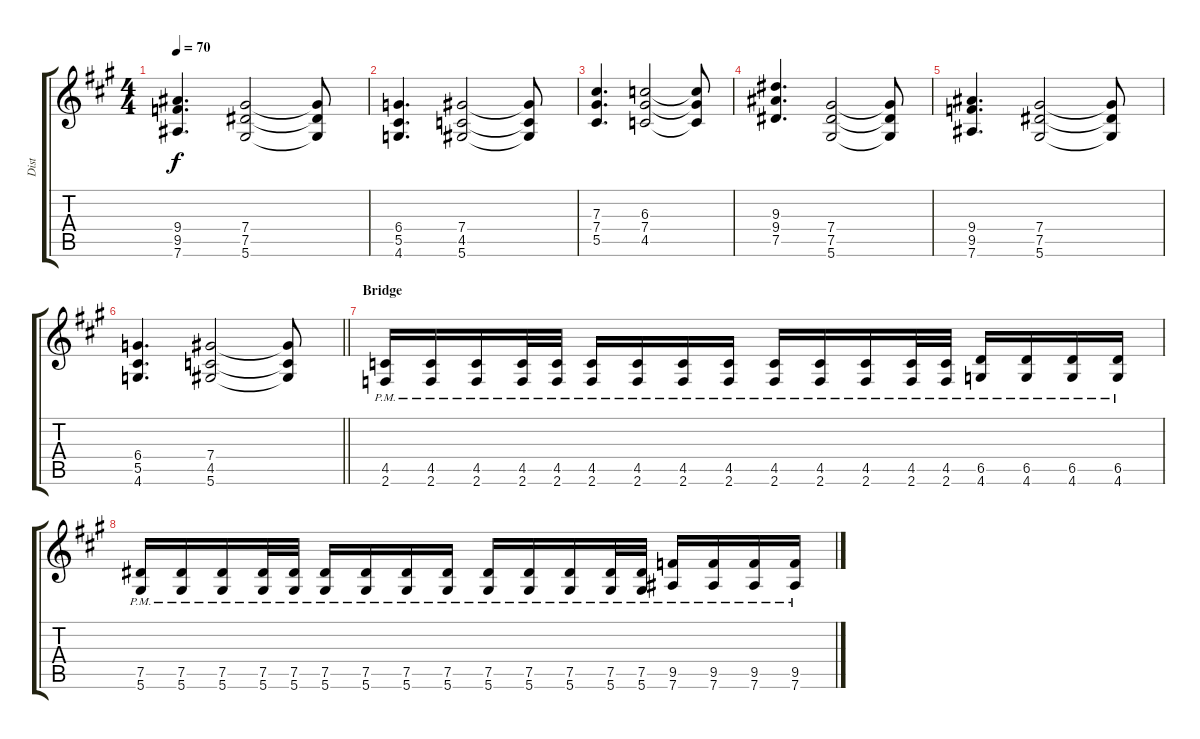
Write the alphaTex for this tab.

\track ("Dist" "Dist") {instrument overdrivenguitar}
\staff {score tabs}
\tuning (Eb4 Bb3 Gb3 Db3 Ab2 Eb2) {hide}
\ts (4 4)
\tempo 70
\clef g2
\ks a
(9.4 9.5 7.6).4{d dy f} (7.4 7.5 5.6).2 (7.4{t} 7.5{t} 5.6{t}).8 |
(6.4 5.5 4.6).4{d} (7.4 4.5 5.6).2 (7.4{t} 4.5{t} 5.6{t}).8 |
(7.3 7.4 5.5).4{d} (6.3 7.4 4.5).2 (6.3{t} 7.4{t} 4.5{t}).8 |
(9.3 9.4 7.5).4{d} (7.4 7.5 5.6).2 (7.4{t} 7.5{t} 5.6{t}).8 |
(9.4 9.5 7.6).4{d} (7.4 7.5 5.6).2 (7.4{t} 7.5{t} 5.6{t}).8 |
\barLineRight lightlight
(6.4 5.5 4.6).4{d} (7.4 4.5 5.6).2 (7.4{t} 4.5{t} 5.6{t}).8 |
\section ("" "Bridge")
(4.5{pm} 2.6{pm}).16 (4.5{pm} 2.6{pm}).16 (4.5{pm} 2.6{pm}).16 (4.5{pm} 2.6{pm}).32 (4.5{pm} 2.6{pm}).32 (4.5{pm} 2.6{pm}).16 (4.5{pm} 2.6{pm}).16 (4.5{pm} 2.6{pm}).16 (4.5{pm} 2.6{pm}).16 (4.5{pm} 2.6{pm}).16 (4.5{pm} 2.6{pm}).16 (4.5{pm} 2.6{pm}).16 (4.5{pm} 2.6{pm}).32 (4.5{pm} 2.6{pm}).32 (6.5{pm} 4.6{pm}).16 (6.5{pm} 4.6{pm}).16 (6.5{pm} 4.6{pm}).16 (6.5{pm} 4.6{pm}).16 |
(7.5{pm} 5.6{pm}).16 (7.5{pm} 5.6{pm}).16 (7.5{pm} 5.6{pm}).16 (7.5{pm} 5.6{pm}).32 (7.5{pm} 5.6{pm}).32 (7.5{pm} 5.6{pm}).16 (7.5{pm} 5.6{pm}).16 (7.5{pm} 5.6{pm}).16 (7.5{pm} 5.6{pm}).16 (7.5{pm} 5.6{pm}).16 (7.5{pm} 5.6{pm}).16 (7.5{pm} 5.6{pm}).16 (7.5{pm} 5.6{pm}).32 (7.5{pm} 5.6{pm}).32 (9.5{pm} 7.6{pm}).16 (9.5{pm} 7.6{pm}).16 (9.5{pm} 7.6{pm}).16 (9.5{pm} 7.6{pm}).16
